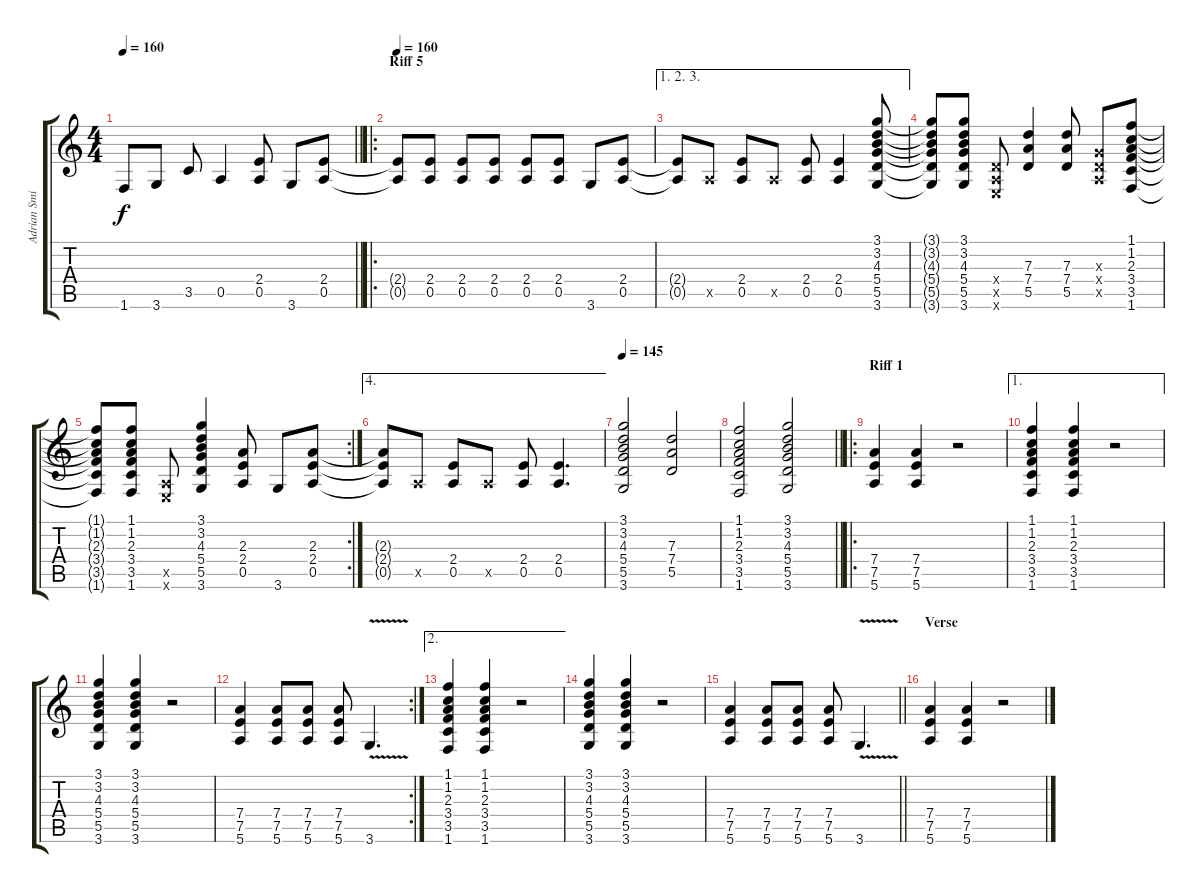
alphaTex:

\track ("Adrian Smith" "Adrian Smi") {instrument distortionguitar}
\staff {score tabs}
\tuning (E4 B3 G3 D3 A2 E2) {hide}
\ts (4 4)
\tempo 160
\clef g2
\barLineRight lightlight
\ks c
1.6.8{dy f} 3.6.8 3.5.8 0.5.4 (2.4 0.5).8 3.6.8 (2.4 0.5).8 |
\ro
\section ("" "Riff 5")
\tempo 160
(2.4{t} 0.5{t}).8 (2.4 0.5).8 (2.4 0.5).8 (2.4 0.5).8 (2.4 0.5).8 (2.4 0.5).8 3.6.8 (2.4 0.5).8 |
\ae (1 2 3)
(2.4{t} 0.5{t}).8 0.5{x}.8 (2.4 0.5).8 0.5{x}.8 (2.4 0.5).8 (2.4 0.5).4 (3.1 3.2 4.3 5.4 5.5 3.6).8 |
(3.1{t} 3.2{t} 4.3{t} 5.4{t} 5.5{t} 3.6{t}).8 (3.1 3.2 4.3 5.4 5.5 3.6).8 (0.4{x} 0.5{x} 0.6{x}).8 (7.3 7.4 5.5).4 (7.3 7.4 5.5).8 (0.3{x} 0.4{x} 0.5{x}).8 (1.1 1.2 2.3 3.4 3.5 1.6).8 |
\rc 2
(1.1{t} 1.2{t} 2.3{t} 3.4{t} 3.5{t} 1.6{t}).8 (1.1 1.2 2.3 3.4 3.5 1.6).8 (0.5{x} 0.6{x}).8 (3.1 3.2 4.3 5.4 5.5 3.6).4 (2.3 2.4 0.5).8 3.6.8 (2.3 2.4 0.5).8 |
\ae 4
(2.3{t} 2.4{t} 0.5{t}).8 0.5{x}.8 (2.4 0.5).8 0.5{x}.8 (2.4 0.5).8 (2.4 0.5).4{d} |
\tempo 145
(3.1 3.2 4.3 5.4 5.5 3.6).2 (7.3 7.4 5.5).2 |
\barLineRight lightlight
(1.1 1.2 2.3 3.4 3.5 1.6).2 (3.1 3.2 4.3 5.4 5.5 3.6).2 |
\ro
\section ("" "Riff 1")
(7.4 7.5 5.6).4 (7.4 7.5 5.6).4 r.2 |
\ae 1
(1.1 1.2 2.3 3.4 3.5 1.6).4 (1.1 1.2 2.3 3.4 3.5 1.6).4 r.2 |
(3.1 3.2 4.3 5.4 5.5 3.6).4 (3.1 3.2 4.3 5.4 5.5 3.6).4 r.2 |
\rc 2
(7.4 7.5 5.6).4 (7.4 7.5 5.6).8 (7.4 7.5 5.6).8 (7.4 7.5 5.6).8 3.6{v}.4{d} |
\ae 2
(1.1 1.2 2.3 3.4 3.5 1.6).4 (1.1 1.2 2.3 3.4 3.5 1.6).4 r.2 |
(3.1 3.2 4.3 5.4 5.5 3.6).4 (3.1 3.2 4.3 5.4 5.5 3.6).4 r.2 |
\barLineRight lightlight
(7.4 7.5 5.6).4 (7.4 7.5 5.6).8 (7.4 7.5 5.6).8 (7.4 7.5 5.6).8 3.6{v}.4{d} |
\section ("" "Verse")
(7.4 7.5 5.6).4 (7.4 7.5 5.6).4 r.2
